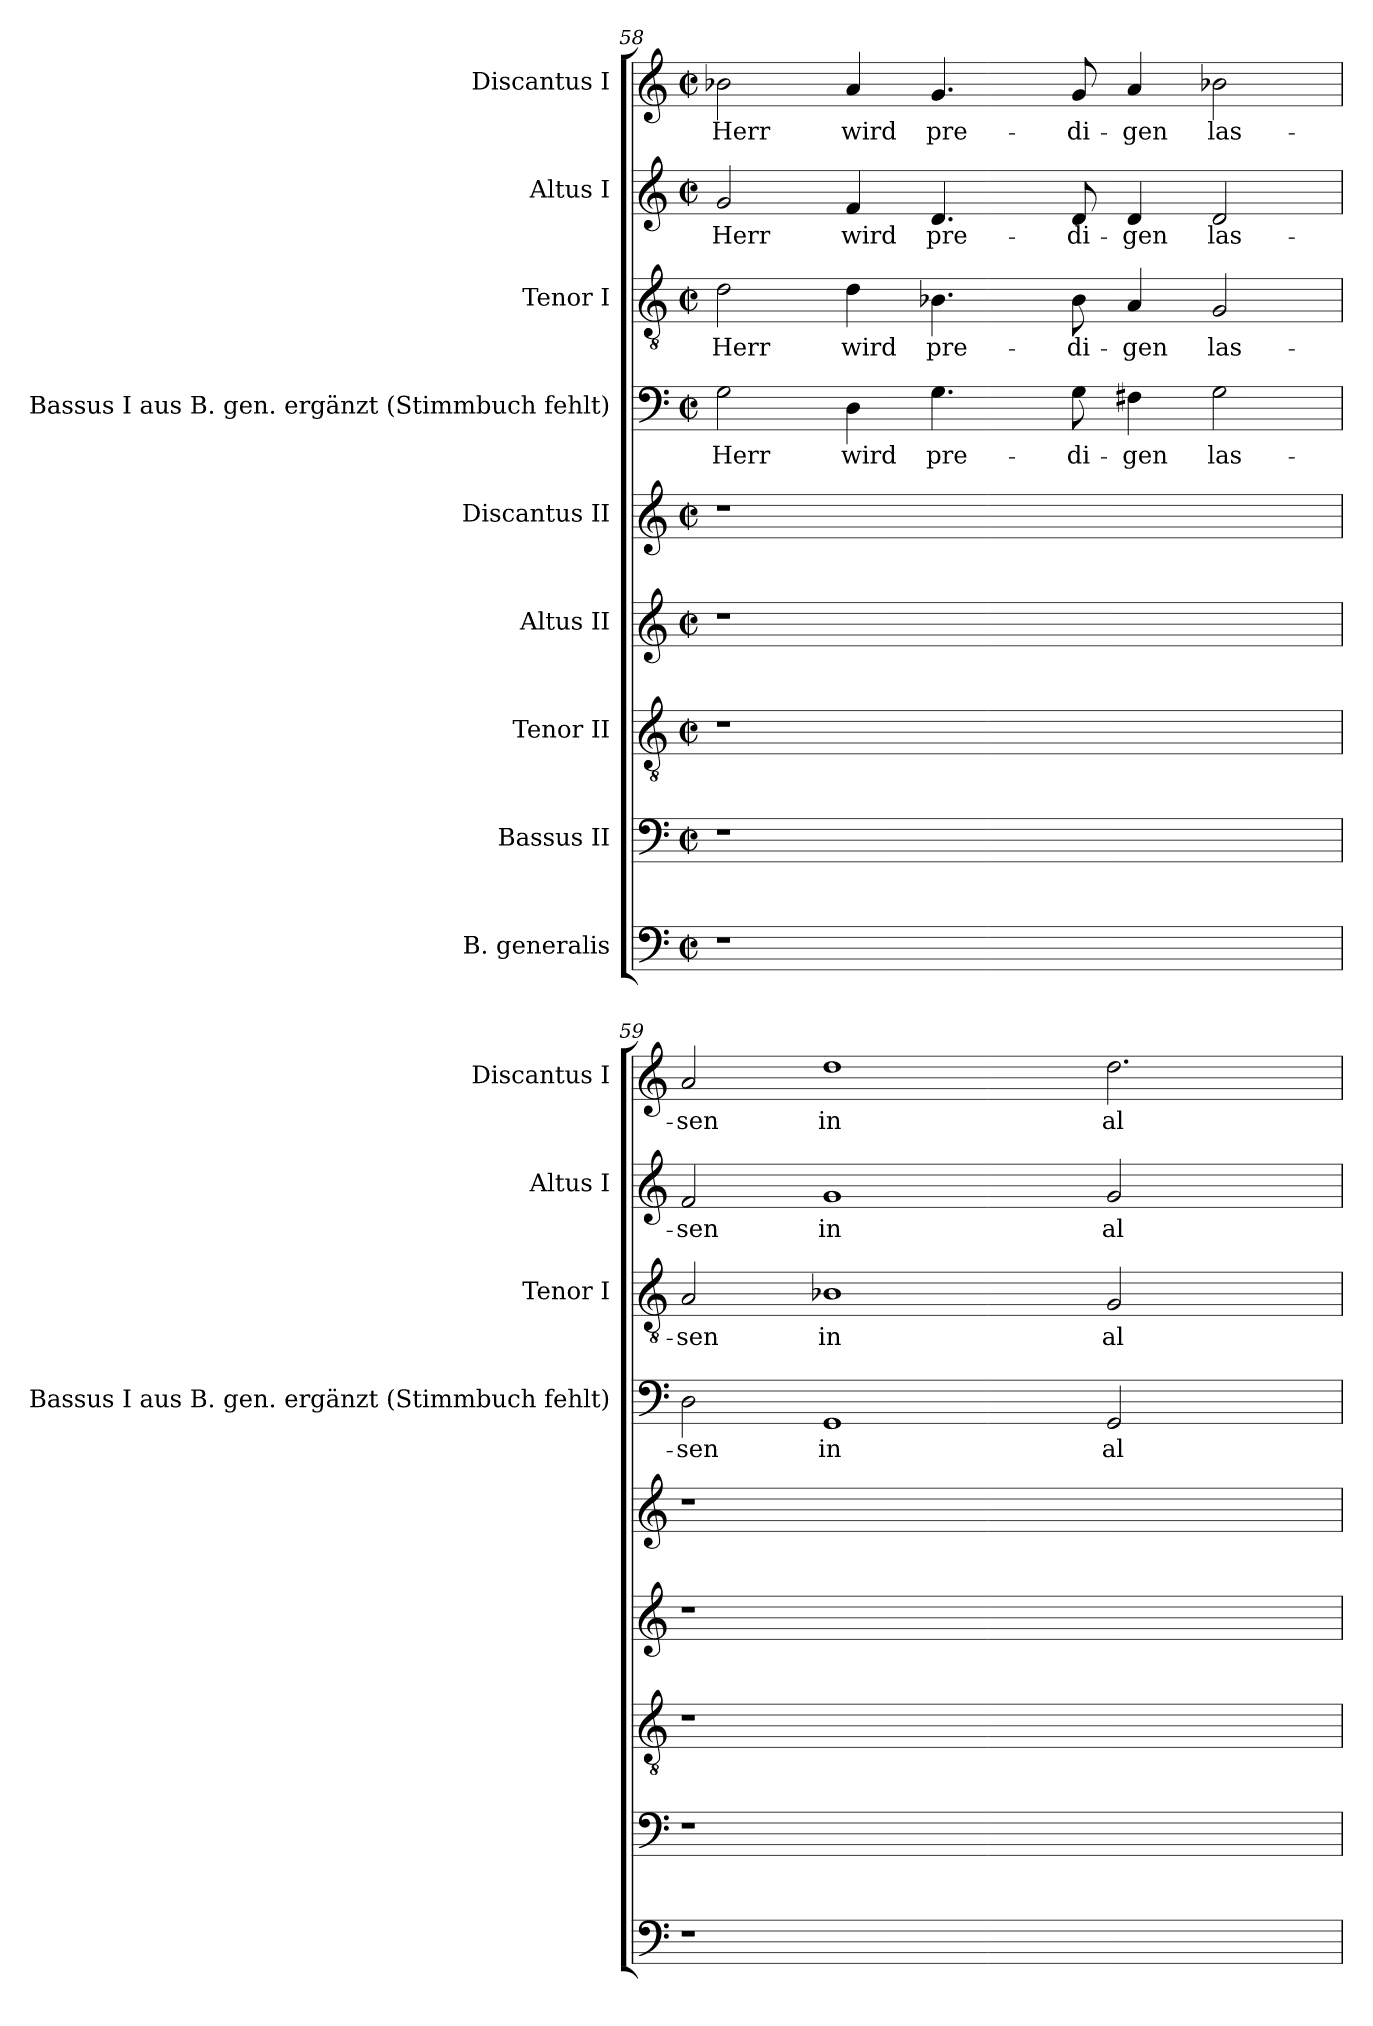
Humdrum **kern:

**kern	**kern	**kern	**kern	**kern	**kern	**text	**kern	**text	**kern	**text	**kern	**text
*part9	*part8	*part7	*part6	*part5	*part4	*part4	*part3	*part3	*part2	*part2	*part1	*part1
*staff9	*staff8	*staff7	*staff6	*staff5	*staff4	*staff4	*staff3	*staff3	*staff2	*staff2	*staff1	*staff1
*I"B. generalis	*I"Bassus II	*I"Tenor II	*I"Altus II	*I"Discantus II	*I"Bassus I aus B. gen. ergänzt  (Stimmbuch fehlt)	*	*I"Tenor I	*	*I"Altus I	*	*I"Discantus I	*
*	*	*	*	*	*I'Bassus I aus B. gen. ergänzt  (Stimmbuch fehlt)	*	*I'Tenor I	*	*I'Altus I	*	*I'Discantus I	*
*clefF4	*clefF4	*clefGv2	*clefG2	*clefG2	*clefF4	*	*clefGv2	*	*clefG2	*	*clefG2	*
*M2/2	*M2/2	*M2/2	*M2/2	*M2/2	*M2/2	*	*M2/2	*	*M2/2	*	*M2/2	*
*met(c|)	*met(c|)	*met(c|)	*met(c|)	*met(c|)	*met(c|)	*	*met(c|)	*	*met(c|)	*	*met(c|)	*
=58	=58	=58	=58	=58	=58	=58	=58	=58	=58	=58	=58	=58
!	!	!	!	!	!	!LO:LY:b:cj	!	!LO:LY:b:cj	!	!LO:LY:b:cj	!	!LO:LY:b:cj
1r	1r	1r	1r	1r	2G\	Herr	2d\	Herr	2g/	Herr	2b-\	Herr
!	!	!	!	!	!	!LO:LY:b:cj	!	!LO:LY:b:cj	!	!LO:LY:b:cj	!	!LO:LY:b:cj
.	.	.	.	.	4D\	wird	4d\	wird	4f/	wird	4a/	wird
!	!	!	!	!	!	!LO:LY:b:cj	!	!LO:LY:b:cj	!	!LO:LY:b:cj	!	!LO:LY:b:cj
.	.	.	.	.	4.G\	pre-	4.B-X\	pre-	4.d/	pre-	4.g/	pre-
1ryy	1ryy	1ryy	1ryy	1ryy	.	.	.	.	.	.	.	.
!	!	!	!	!	!	!LO:LY:b:cj	!	!LO:LY:b:cj	!	!LO:LY:b:cj	!	!LO:LY:b:cj
.	.	.	.	.	8G\	-di-	8B-\	-di-	8d/	-di-	8g/	-di-
!	!	!	!	!	!	!LO:LY:b:cj	!	!LO:LY:b:cj	!	!LO:LY:b:cj	!	!LO:LY:b:cj
.	.	.	.	.	4F#X\	-gen	4A/	-gen	4d/	-gen	4a/	-gen
!	!	!	!	!	!	!LO:LY:b:cj	!	!LO:LY:b:cj	!	!LO:LY:b:cj	!	!LO:LY:b:cj
.	.	.	.	.	2G\	las-	2G/	las-	2d/	las-	2b-X\	las-
!!LO:LB:g=z
=59	=59	=59	=59	=59	=59	=59	=59	=59	=59	=59	=59	=59
!	!	!	!	!	!	!LO:LY:b:cj	!	!LO:LY:b:cj	!	!LO:LY:b:cj	!	!LO:LY:b:cj
1r	1r	1r	1r	1r	2D\	-sen	2A/	-sen	2f/	-sen	2a/	-sen
!	!	!	!	!	!	!LO:LY:b:cj	!	!LO:LY:b:cj	!	!LO:LY:b:cj	!	!LO:LY:b:cj
.	.	.	.	.	1GG	in	1B-X	in	1g	in	1dd	in
1ryy	1ryy	1ryy	1ryy	1ryy	.	.	.	.	.	.	.	.
!	!	!	!	!	!	!LO:LY:b:cj	!	!LO:LY:b:cj	!	!LO:LY:b:cj	!	!LO:LY:b:cj
.	.	.	.	.	2GG/	al-	2G/	al-	2g/	al-	2.dd\	al
4ryy	4ryy	4ryy	4ryy	4ryy	4ryy	.	4ryy	.	4ryy	.	.	.
=	=	=	=	=	=	=	=	=	=	=	=	=
*-	*-	*-	*-	*-	*-	*-	*-	*-	*-	*-	*-	*-
